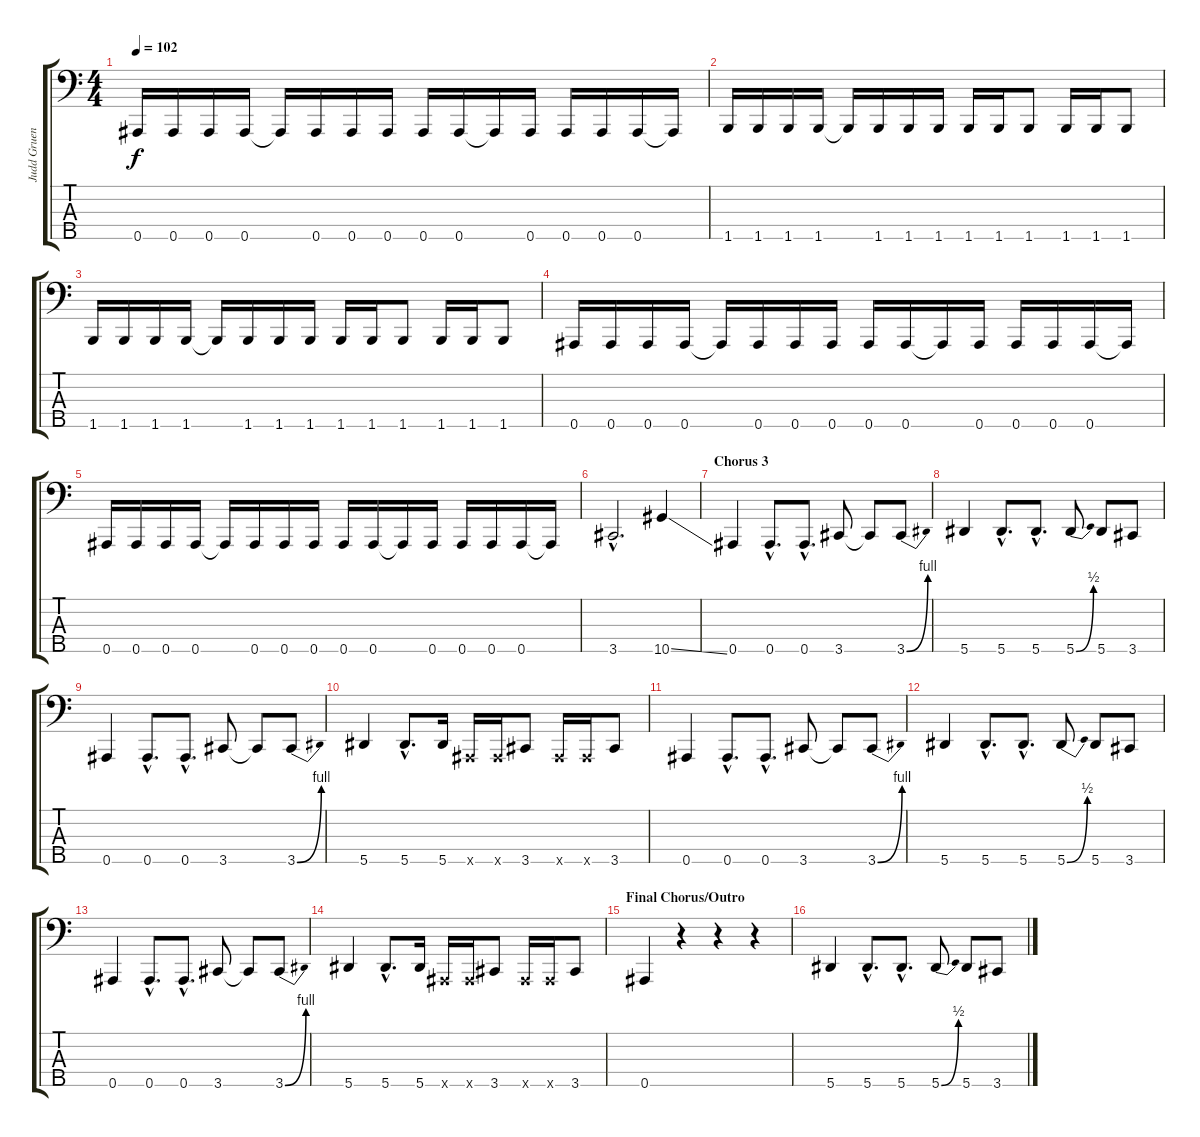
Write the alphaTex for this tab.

\track ("Judd Gruenbaum (Volume Effect)" "Judd Gruen") {instrument electricbasspick}
\staff {score tabs}
\tuning (Gb2 Db2 Ab1 Eb1 Bb0) {hide}
\ts (4 4)
\tempo 102
\clef f4
\ks c
0.5.16{dy f} 0.5.16 0.5.16 0.5.16 0.5{t}.16 0.5.16 0.5.16 0.5.16 0.5.16 0.5.16 0.5{t}.16 0.5.16 0.5.16 0.5.16 0.5.16 0.5{t}.16 |
1.5.16 1.5.16 1.5.16 1.5.16 1.5{t}.16 1.5.16 1.5.16 1.5.16 1.5.16 1.5.16 1.5.8 1.5.16 1.5.16 1.5.8 |
1.5.16 1.5.16 1.5.16 1.5.16 1.5{t}.16 1.5.16 1.5.16 1.5.16 1.5.16 1.5.16 1.5.8 1.5.16 1.5.16 1.5.8 |
0.5.16 0.5.16 0.5.16 0.5.16 0.5{t}.16 0.5.16 0.5.16 0.5.16 0.5.16 0.5.16 0.5{t}.16 0.5.16 0.5.16 0.5.16 0.5.16 0.5{t}.16 |
0.5.16 0.5.16 0.5.16 0.5.16 0.5{t}.16 0.5.16 0.5.16 0.5.16 0.5.16 0.5.16 0.5{t}.16 0.5.16 0.5.16 0.5.16 0.5.16 0.5{t}.16 |
3.5{hac}.2{d} 10.5{ss}.4 |
\section ("" "Chorus 3")
0.5.4 0.5{hac}.8{d} 0.5{hac}.8{d} 3.5.8 3.5{t}.8 3.5{be (bend 0 0 60 4)}.8 |
5.5.4 5.5{hac}.8{d} 5.5{hac}.8{d} 5.5{be (bend 0 0 60 2)}.8 5.5.8 3.5.8 |
0.5.4 0.5{hac}.8{d} 0.5{hac}.8{d} 3.5.8 3.5{t}.8 3.5{be (bend 0 0 60 4)}.8 |
5.5.4 5.5{hac}.8{d} 5.5.16 0.5{x}.16 0.5{x}.16 3.5.8 0.5{x}.16 0.5{x}.16 3.5.8 |
0.5.4 0.5{hac}.8{d} 0.5{hac}.8{d} 3.5.8 3.5{t}.8 3.5{be (bend 0 0 60 4)}.8 |
5.5.4 5.5{hac}.8{d} 5.5{hac}.8{d} 5.5{be (bend 0 0 60 2)}.8 5.5.8 3.5.8 |
0.5.4 0.5{hac}.8{d} 0.5{hac}.8{d} 3.5.8 3.5{t}.8 3.5{be (bend 0 0 60 4)}.8 |
5.5.4 5.5{hac}.8{d} 5.5.16 0.5{x}.16 0.5{x}.16 3.5.8 0.5{x}.16 0.5{x}.16 3.5.8 |
\section ("" "Final Chorus/Outro")
0.5.4 r.4 r.4 r.4 |
5.5.4 5.5{hac}.8{d} 5.5{hac}.8{d} 5.5{be (bend 0 0 60 2)}.8 5.5.8 3.5.8
